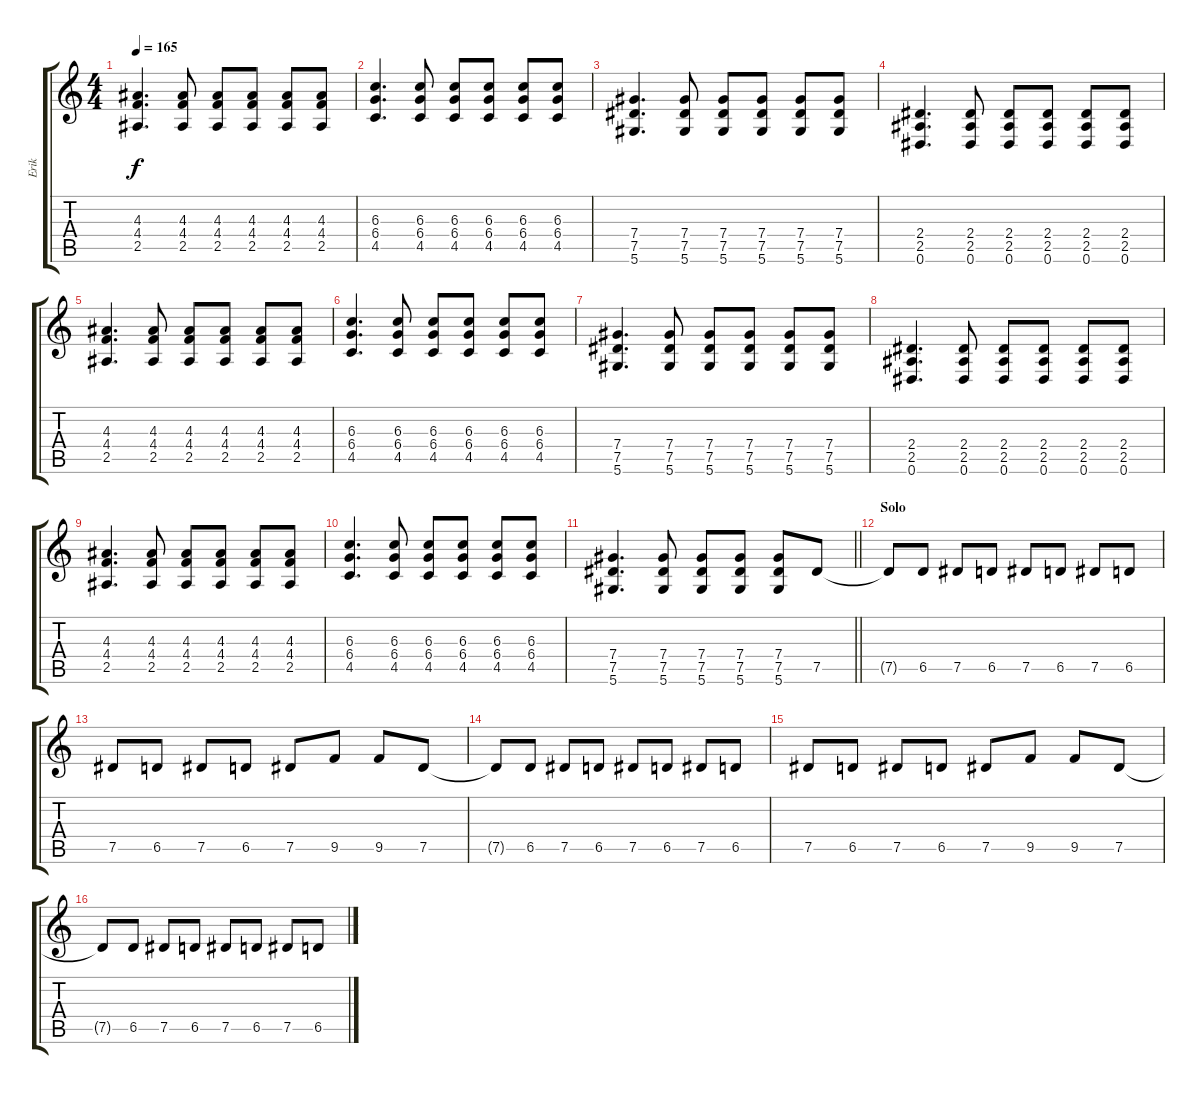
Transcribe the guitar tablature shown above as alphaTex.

\track ("Erik" "Erik") {instrument distortionguitar}
\staff {score tabs}
\tuning (Eb4 Bb3 Gb3 Db3 Ab2 Eb2) {hide}
\ts (4 4)
\tempo 165
\clef g2
\ks c
(4.3 4.4 2.5).4{d dy f} (4.3 4.4 2.5).8 (4.3 4.4 2.5).8 (4.3 4.4 2.5).8 (4.3 4.4 2.5).8 (4.3 4.4 2.5).8 |
(6.3 6.4 4.5).4{d} (6.3 6.4 4.5).8 (6.3 6.4 4.5).8 (6.3 6.4 4.5).8 (6.3 6.4 4.5).8 (6.3 6.4 4.5).8 |
(7.4 7.5 5.6).4{d} (7.4 7.5 5.6).8 (7.4 7.5 5.6).8 (7.4 7.5 5.6).8 (7.4 7.5 5.6).8 (7.4 7.5 5.6).8 |
(2.4 2.5 0.6).4{d} (2.4 2.5 0.6).8 (2.4 2.5 0.6).8 (2.4 2.5 0.6).8 (2.4 2.5 0.6).8 (2.4 2.5 0.6).8 |
(4.3 4.4 2.5).4{d} (4.3 4.4 2.5).8 (4.3 4.4 2.5).8 (4.3 4.4 2.5).8 (4.3 4.4 2.5).8 (4.3 4.4 2.5).8 |
(6.3 6.4 4.5).4{d} (6.3 6.4 4.5).8 (6.3 6.4 4.5).8 (6.3 6.4 4.5).8 (6.3 6.4 4.5).8 (6.3 6.4 4.5).8 |
(7.4 7.5 5.6).4{d} (7.4 7.5 5.6).8 (7.4 7.5 5.6).8 (7.4 7.5 5.6).8 (7.4 7.5 5.6).8 (7.4 7.5 5.6).8 |
(2.4 2.5 0.6).4{d} (2.4 2.5 0.6).8 (2.4 2.5 0.6).8 (2.4 2.5 0.6).8 (2.4 2.5 0.6).8 (2.4 2.5 0.6).8 |
(4.3 4.4 2.5).4{d} (4.3 4.4 2.5).8 (4.3 4.4 2.5).8 (4.3 4.4 2.5).8 (4.3 4.4 2.5).8 (4.3 4.4 2.5).8 |
(6.3 6.4 4.5).4{d} (6.3 6.4 4.5).8 (6.3 6.4 4.5).8 (6.3 6.4 4.5).8 (6.3 6.4 4.5).8 (6.3 6.4 4.5).8 |
\barLineRight lightlight
(7.4 7.5 5.6).4{d} (7.4 7.5 5.6).8 (7.4 7.5 5.6).8 (7.4 7.5 5.6).8 (7.4 7.5 5.6).8 7.5.8 |
\section ("" "Solo")
7.5{t}.8 6.5.8 7.5.8 6.5.8 7.5.8 6.5.8 7.5.8 6.5.8 |
7.5.8 6.5.8 7.5.8 6.5.8 7.5.8 9.5.8 9.5.8 7.5.8 |
7.5{t}.8 6.5.8 7.5.8 6.5.8 7.5.8 6.5.8 7.5.8 6.5.8 |
7.5.8 6.5.8 7.5.8 6.5.8 7.5.8 9.5.8 9.5.8 7.5.8 |
7.5{t}.8 6.5.8 7.5.8 6.5.8 7.5.8 6.5.8 7.5.8 6.5.8
